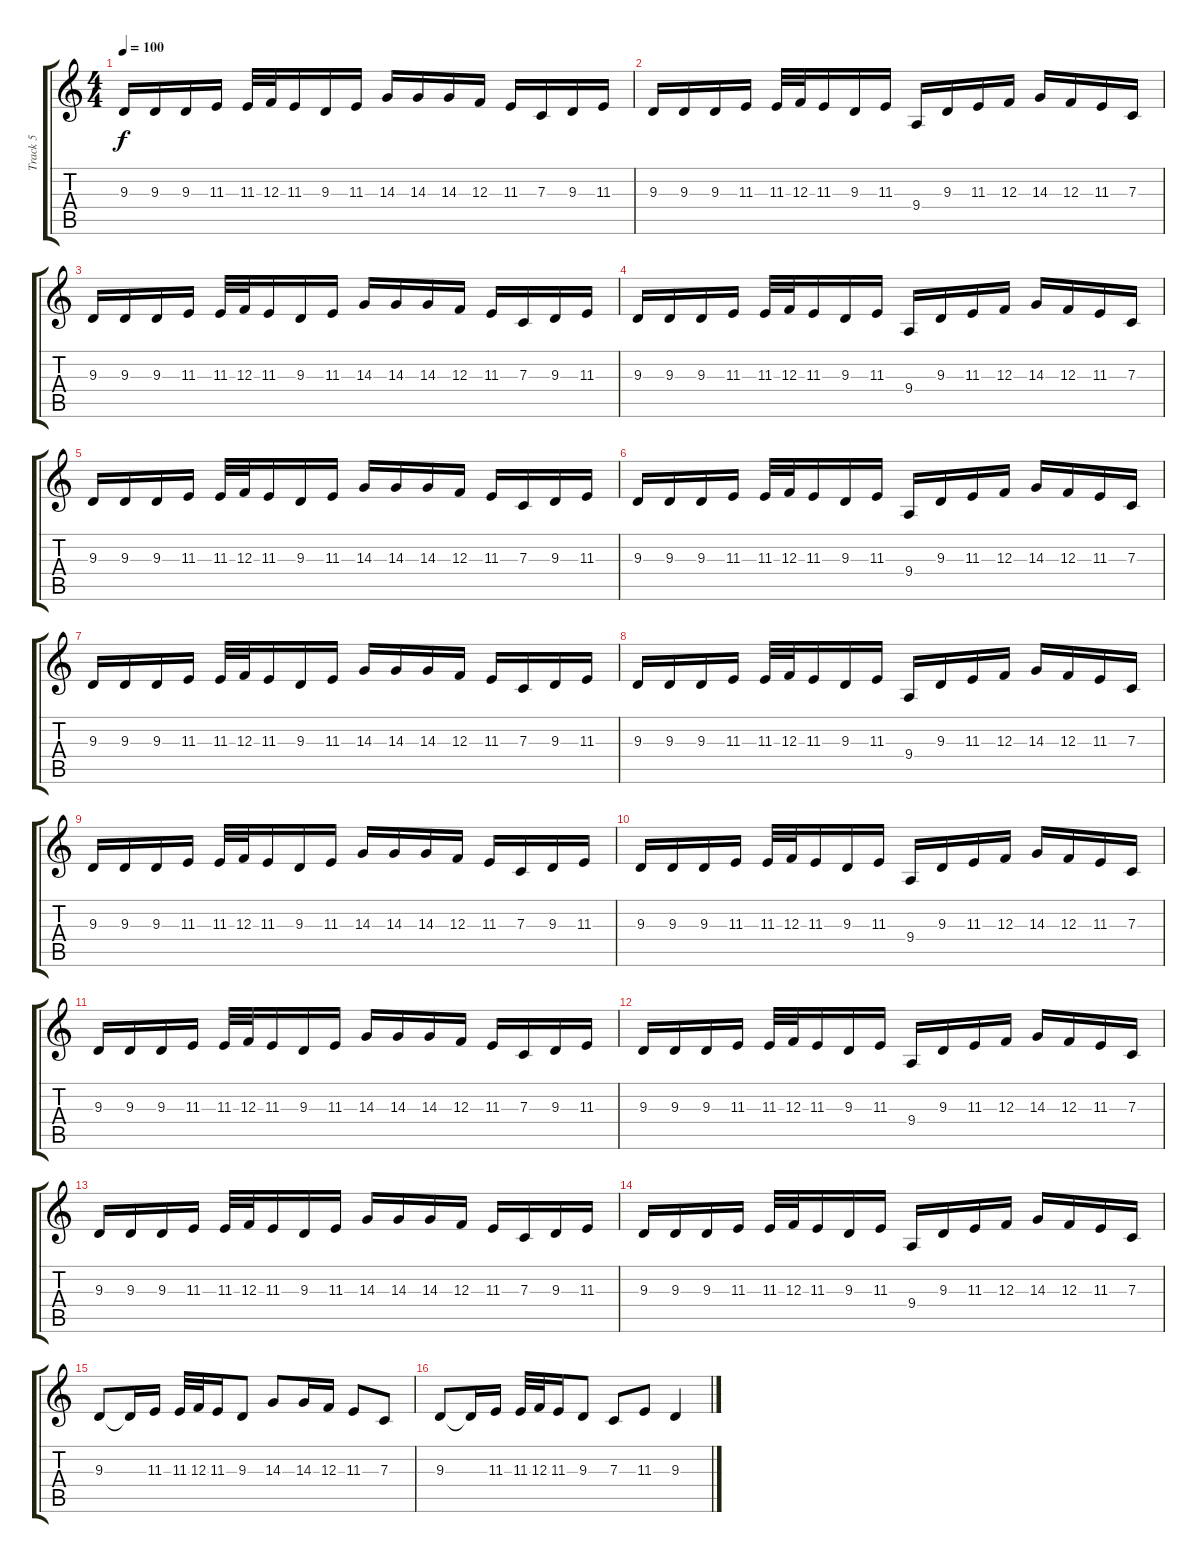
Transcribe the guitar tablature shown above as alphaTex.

\track ("Track 5" "Track 5") {instrument accordion}
\staff {score tabs}
\tuning (D4 A3 F3 C3 G2 D2) {hide}
\ts (4 4)
\tempo 100
\clef g2
\ks c
9.3.16{dy f} 9.3.16 9.3.16 11.3.16 11.3.32 12.3.32 11.3.16 9.3.16 11.3.16 14.3.16 14.3.16 14.3.16 12.3.16 11.3.16 7.3.16 9.3.16 11.3.16 |
9.3.16 9.3.16 9.3.16 11.3.16 11.3.32 12.3.32 11.3.16 9.3.16 11.3.16 9.4.16 9.3.16 11.3.16 12.3.16 14.3.16 12.3.16 11.3.16 7.3.16 |
9.3.16 9.3.16 9.3.16 11.3.16 11.3.32 12.3.32 11.3.16 9.3.16 11.3.16 14.3.16 14.3.16 14.3.16 12.3.16 11.3.16 7.3.16 9.3.16 11.3.16 |
9.3.16 9.3.16 9.3.16 11.3.16 11.3.32 12.3.32 11.3.16 9.3.16 11.3.16 9.4.16 9.3.16 11.3.16 12.3.16 14.3.16 12.3.16 11.3.16 7.3.16 |
9.3.16 9.3.16 9.3.16 11.3.16 11.3.32 12.3.32 11.3.16 9.3.16 11.3.16 14.3.16 14.3.16 14.3.16 12.3.16 11.3.16 7.3.16 9.3.16 11.3.16 |
9.3.16 9.3.16 9.3.16 11.3.16 11.3.32 12.3.32 11.3.16 9.3.16 11.3.16 9.4.16 9.3.16 11.3.16 12.3.16 14.3.16 12.3.16 11.3.16 7.3.16 |
9.3.16 9.3.16 9.3.16 11.3.16 11.3.32 12.3.32 11.3.16 9.3.16 11.3.16 14.3.16 14.3.16 14.3.16 12.3.16 11.3.16 7.3.16 9.3.16 11.3.16 |
9.3.16 9.3.16 9.3.16 11.3.16 11.3.32 12.3.32 11.3.16 9.3.16 11.3.16 9.4.16 9.3.16 11.3.16 12.3.16 14.3.16 12.3.16 11.3.16 7.3.16 |
9.3.16 9.3.16 9.3.16 11.3.16 11.3.32 12.3.32 11.3.16 9.3.16 11.3.16 14.3.16 14.3.16 14.3.16 12.3.16 11.3.16 7.3.16 9.3.16 11.3.16 |
9.3.16 9.3.16 9.3.16 11.3.16 11.3.32 12.3.32 11.3.16 9.3.16 11.3.16 9.4.16 9.3.16 11.3.16 12.3.16 14.3.16 12.3.16 11.3.16 7.3.16 |
9.3.16 9.3.16 9.3.16 11.3.16 11.3.32 12.3.32 11.3.16 9.3.16 11.3.16 14.3.16 14.3.16 14.3.16 12.3.16 11.3.16 7.3.16 9.3.16 11.3.16 |
9.3.16 9.3.16 9.3.16 11.3.16 11.3.32 12.3.32 11.3.16 9.3.16 11.3.16 9.4.16 9.3.16 11.3.16 12.3.16 14.3.16 12.3.16 11.3.16 7.3.16 |
9.3.16 9.3.16 9.3.16 11.3.16 11.3.32 12.3.32 11.3.16 9.3.16 11.3.16 14.3.16 14.3.16 14.3.16 12.3.16 11.3.16 7.3.16 9.3.16 11.3.16 |
9.3.16 9.3.16 9.3.16 11.3.16 11.3.32 12.3.32 11.3.16 9.3.16 11.3.16 9.4.16 9.3.16 11.3.16 12.3.16 14.3.16 12.3.16 11.3.16 7.3.16 |
9.3.8 9.3{t}.16 11.3.16 11.3.32 12.3.32 11.3.16 9.3.8 14.3.8 14.3.16 12.3.16 11.3.8 7.3.8 |
9.3.8 9.3{t}.16 11.3.16 11.3.32 12.3.32 11.3.16 9.3.8 7.3.8 11.3.8 9.3.4
